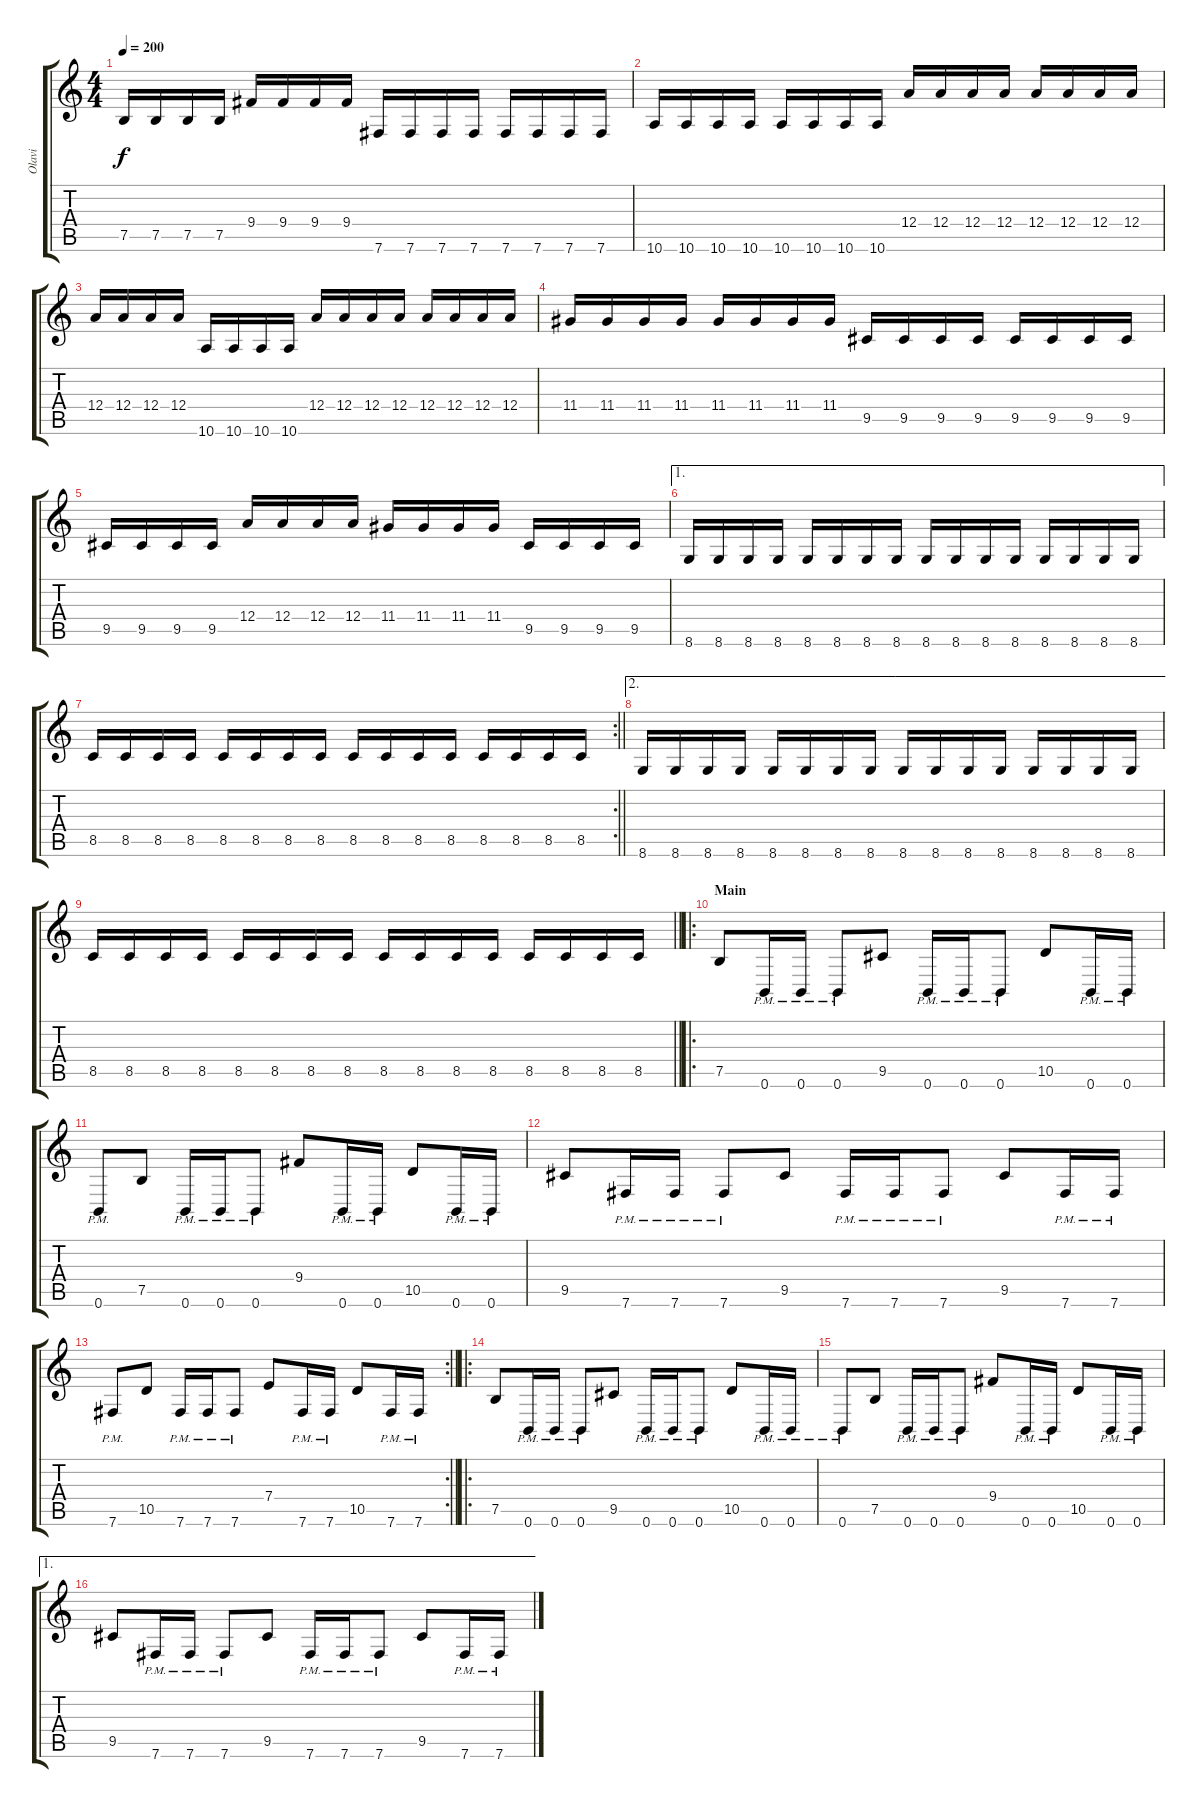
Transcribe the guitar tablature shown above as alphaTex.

\track ("Olavi" "Olavi") {instrument distortionguitar}
\staff {score tabs}
\tuning (B3 Gb3 D3 A2 E2 B1) {hide}
\ts (4 4)
\tempo 200
\clef g2
\ks c
7.5.16{dy f} 7.5.16 7.5.16 7.5.16 9.4.16 9.4.16 9.4.16 9.4.16 7.6.16 7.6.16 7.6.16 7.6.16 7.6.16 7.6.16 7.6.16 7.6.16 |
10.6.16 10.6.16 10.6.16 10.6.16 10.6.16 10.6.16 10.6.16 10.6.16 12.4.16 12.4.16 12.4.16 12.4.16 12.4.16 12.4.16 12.4.16 12.4.16 |
12.4.16 12.4.16 12.4.16 12.4.16 10.6.16 10.6.16 10.6.16 10.6.16 12.4.16 12.4.16 12.4.16 12.4.16 12.4.16 12.4.16 12.4.16 12.4.16 |
11.4.16 11.4.16 11.4.16 11.4.16 11.4.16 11.4.16 11.4.16 11.4.16 9.5.16 9.5.16 9.5.16 9.5.16 9.5.16 9.5.16 9.5.16 9.5.16 |
9.5.16 9.5.16 9.5.16 9.5.16 12.4.16 12.4.16 12.4.16 12.4.16 11.4.16 11.4.16 11.4.16 11.4.16 9.5.16 9.5.16 9.5.16 9.5.16 |
\ae 1
8.6.16 8.6.16 8.6.16 8.6.16 8.6.16 8.6.16 8.6.16 8.6.16 8.6.16 8.6.16 8.6.16 8.6.16 8.6.16 8.6.16 8.6.16 8.6.16 |
\rc 2
\barLineRight lightlight
8.5.16 8.5.16 8.5.16 8.5.16 8.5.16 8.5.16 8.5.16 8.5.16 8.5.16 8.5.16 8.5.16 8.5.16 8.5.16 8.5.16 8.5.16 8.5.16 |
\ae 2
8.6.16 8.6.16 8.6.16 8.6.16 8.6.16 8.6.16 8.6.16 8.6.16 8.6.16 8.6.16 8.6.16 8.6.16 8.6.16 8.6.16 8.6.16 8.6.16 |
\barLineRight lightlight
8.5.16 8.5.16 8.5.16 8.5.16 8.5.16 8.5.16 8.5.16 8.5.16 8.5.16 8.5.16 8.5.16 8.5.16 8.5.16 8.5.16 8.5.16 8.5.16 |
\ro
\section ("" "Main")
7.5.8 0.6{pm}.16 0.6{pm}.16 0.6{pm}.8 9.5.8 0.6{pm}.16 0.6{pm}.16 0.6{pm}.8 10.5.8 0.6{pm}.16 0.6{pm}.16 |
0.6{pm}.8 7.5.8 0.6{pm}.16 0.6{pm}.16 0.6{pm}.8 9.4.8 0.6{pm}.16 0.6{pm}.16 10.5.8 0.6{pm}.16 0.6{pm}.16 |
9.5.8 7.6{pm}.16 7.6{pm}.16 7.6{pm}.8 9.5.8 7.6{pm}.16 7.6{pm}.16 7.6{pm}.8 9.5.8 7.6{pm}.16 7.6{pm}.16 |
\rc 2
\barLineRight lightlight
7.6{pm}.8 10.5.8 7.6{pm}.16 7.6{pm}.16 7.6{pm}.8 7.4.8 7.6{pm}.16 7.6{pm}.16 10.5.8 7.6{pm}.16 7.6{pm}.16 |
\ro
7.5.8 0.6{pm}.16 0.6{pm}.16 0.6{pm}.8 9.5.8 0.6{pm}.16 0.6{pm}.16 0.6{pm}.8 10.5.8 0.6{pm}.16 0.6{pm}.16 |
0.6{pm}.8 7.5.8 0.6{pm}.16 0.6{pm}.16 0.6{pm}.8 9.4.8 0.6{pm}.16 0.6{pm}.16 10.5.8 0.6{pm}.16 0.6{pm}.16 |
\ae 1
9.5.8 7.6{pm}.16 7.6{pm}.16 7.6{pm}.8 9.5.8 7.6{pm}.16 7.6{pm}.16 7.6{pm}.8 9.5.8 7.6{pm}.16 7.6{pm}.16
